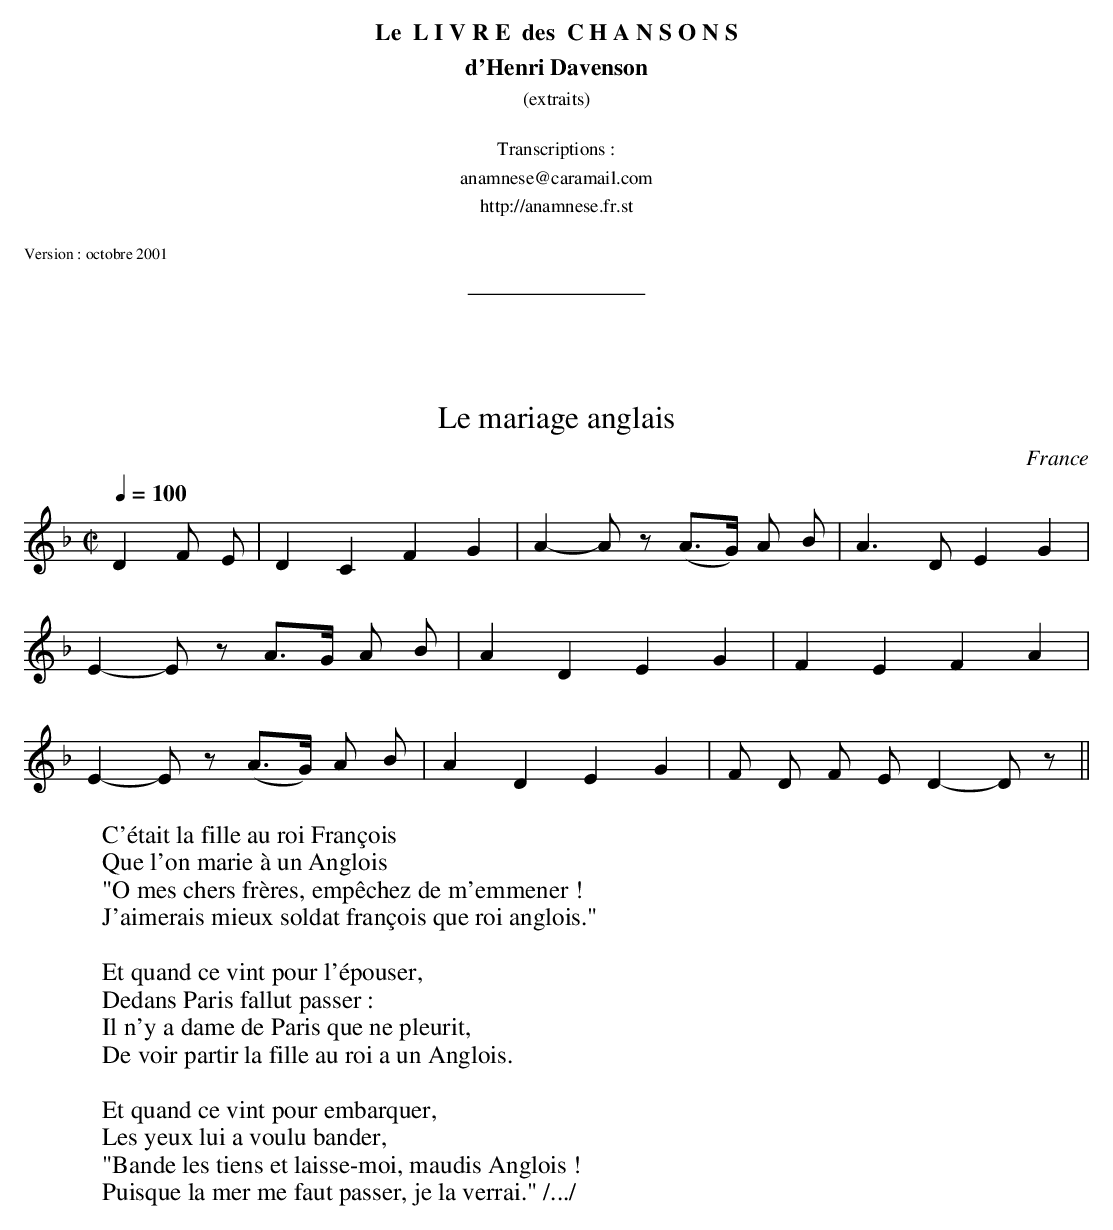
X:1
T:Le mariage anglais
O:France
M:C|
L:1/8
Q:1/4=100
K:F
D2 F E | D2 C2 F2 G2 | A2-A z (A>G) A B |A3 D E2 G2 |
  E2-E z A>G A B | A2 D2 E2 G2 | F2 E2 F2 A2 |
E2-E z (A>G) A B | A2 D2 E2 G2 | F D F E D2-D z ||
W:C'était la fille au roi François
W:Que l'on marie à un Anglois
W:"O mes chers frères, empêchez de m'emmener !
W:J'aimerais mieux soldat françois que roi anglois."
W:
W:Et quand ce vint pour l'épouser,
W:Dedans Paris fallut passer :
W:Il n'y a dame de Paris que ne pleurit,
W:De voir partir la fille au roi a un Anglois.
W:
W:Et quand ce vint pour embarquer,
W:Les yeux lui a voulu bander,
W:"Bande les tiens et laisse-moi, maudis Anglois !
W:Puisque la mer me faut passer, je la verrai." /.../
